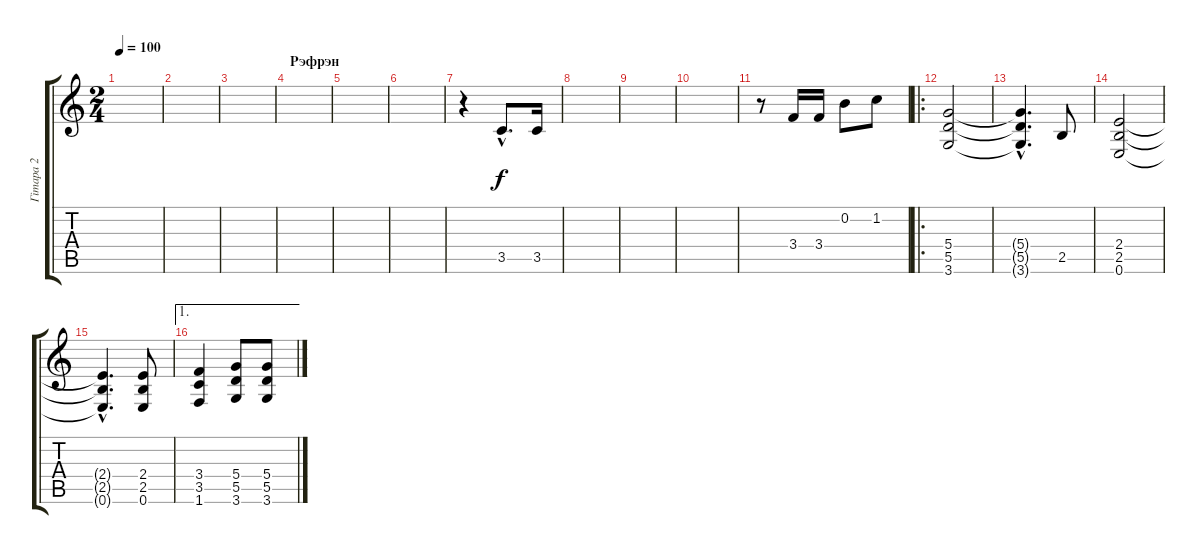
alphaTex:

\track ("Гiтара 2" "Гiтара 2") {instrument distortionguitar}
\staff {score tabs}
\tuning (E4 B3 G3 D3 A2 E2) {hide}
\ts (2 4)
\tempo 100
\clef g2
\ks c
|
|
|
\section ("" "Рэфрэн")
|
|
|
r.4 3.5{hac}.8{d} 3.5.16 |
|
|
|
r.8 3.4.16 3.4.16 0.2.8 1.2.8 |
\ro
(5.4 5.5 3.6).2 |
(5.4{hac t} 5.5{hac t} 3.6{hac t}).4{d} 2.5.8 |
(2.4 2.5 0.6).2 |
(2.4{hac t} 2.5{hac t} 0.6{hac t}).4{d} (2.4 2.5 0.6).8 |
\ae 1
(3.4 3.5 1.6).4 (5.4 5.5 3.6).8 (5.4 5.5 3.6).8
